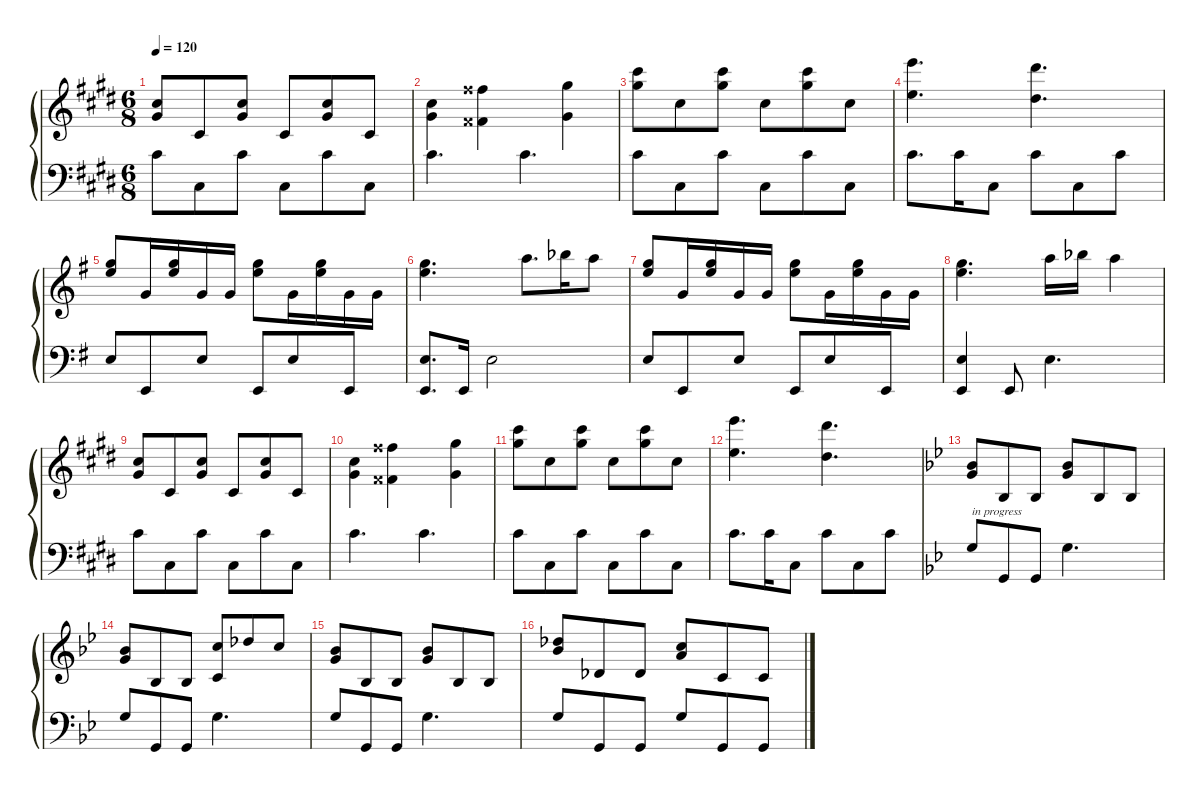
\defaultSystemsLayout 4
\hideDynamics
\bracketExtendMode groupsimilarinstruments
\singleTrackTrackNamePolicy hidden
\multiTrackTrackNamePolicy hidden
\otherSystemsTrackNameOrientation horizontal
\extendBarLines
\track ("Acoustic Piano (Staff 1)" "pno.") {instrument acousticgrandpiano}
\staff {score}
\tuning (E4 B3 G3 D3 A2 E2)
\ts (6 8)
\tempo 120
\clef g2
\ks c#minor
(9.1{acc #} 9.2{acc #}).8{dy ff beam Up beam merge} 6.3{acc #}.8{dy f beam Up beam merge} (9.1{acc #} 9.2{acc #}).8{beam Up beam split} 6.3{acc #}.8{beam Up beam merge} (9.1{acc #} 9.2{acc #}).8{dy ff beam Up beam merge} 6.3{acc #}.8{dy f beam Up beam merge} |
(9.1{acc #} 9.2{acc #}).4{dy fff beam merge} (15.1{acc x} 12.3{acc x}).4{dy ff beam merge} (16.1{acc #} 13.3{acc #}).4{dy fff beam merge} |
(21.1{acc #} 21.2{acc #}).8{dy f beam Down beam merge} 18.3{acc #}.8{dy ff beam Down beam merge} (21.1{acc #} 21.2{acc #}).8{dy f beam Down beam split} 18.3{acc #}.8{dy ff beam Down beam merge} (21.1{acc #} 21.2{acc #}).8{dy f beam Down beam merge} 18.3{acc #}.8{beam Down beam merge} |
(24.1{acc forcenatural} 21.3{acc forcenatural}).4{d dy fff beam Down beam merge} (23.1{acc #} 20.3{acc #}).4{d beam Down beam merge} |
\ks eminor
(15.1{acc forcenatural} 17.2{acc forcenatural}).8{dy f beam Up beam merge} 12.3{acc forcenatural}.16{beam Up beam merge} (15.1{acc forcenatural} 17.2{acc forcenatural}).16{beam Up beam merge} 12.3{acc forcenatural}.16{beam Up beam merge} 12.3{acc forcenatural}.16{beam Up beam split} (15.1{acc forcenatural} 17.2{acc forcenatural}).8{beam Down beam merge} 12.3{acc forcenatural}.16{beam Down beam merge} (15.1{acc forcenatural} 17.2{acc forcenatural}).16{beam Down beam merge} 12.3{acc forcenatural}.16{beam Up beam merge} 12.3{acc forcenatural}.16{beam Up beam merge} |
(15.1{acc forcenatural} 17.2{acc forcenatural}).4{d beam merge} 17.1{acc forcenatural}.8{d beam merge} 23.2{acc b}.16{beam merge} 17.1{acc forcenatural}.8{beam merge} |
(15.1{acc forcenatural} 17.2{acc forcenatural}).8{beam Up beam merge} 12.3{acc forcenatural}.16{beam Up beam merge} (15.1{acc forcenatural} 17.2{acc forcenatural}).16{beam Up beam merge} 12.3{acc forcenatural}.16{beam Up beam merge} 12.3{acc forcenatural}.16{beam Up beam split} (15.1{acc forcenatural} 17.2{acc forcenatural}).8{beam Down beam merge} 12.3{acc forcenatural}.16{beam Down beam merge} (15.1{acc forcenatural} 17.2{acc forcenatural}).16{beam Down beam merge} 12.3{acc forcenatural}.16{beam Up beam merge} 12.3{acc forcenatural}.16{beam Up beam merge} |
(15.1{acc forcenatural} 17.2{acc forcenatural}).4{d beam merge} 17.1{acc forcenatural}.16{beam merge} 23.2{acc b}.16{beam merge} 17.1{acc forcenatural}.4{beam merge} |
\ks c#minor
(9.1{acc #} 9.2{acc #}).8{dy ff beam Up beam merge} 6.3{acc #}.8{dy f beam Up beam merge} (9.1{acc #} 9.2{acc #}).8{beam Up beam split} 6.3{acc #}.8{beam Up beam merge} (9.1{acc #} 9.2{acc #}).8{dy ff beam Up beam merge} 6.3{acc #}.8{dy f beam Up beam merge} |
(9.1{acc #} 9.2{acc #}).4{dy fff beam merge} (15.1{acc x} 12.3{acc x}).4{dy ff beam merge} (16.1{acc #} 13.3{acc #}).4{dy fff beam merge} |
(21.1{acc #} 21.2{acc #}).8{dy f beam Down beam merge} 18.3{acc #}.8{dy ff beam Down beam merge} (21.1{acc #} 21.2{acc #}).8{dy f beam Down beam split} 18.3{acc #}.8{dy ff beam Down beam merge} (21.1{acc #} 21.2{acc #}).8{dy f beam Down beam merge} 18.3{acc #}.8{beam Down beam merge} |
(24.1{acc forcenatural} 21.3{acc forcenatural}).4{d dy fff beam Down beam merge} (23.1{acc #} 20.3{acc #}).4{d beam Down beam merge} |
\beaming (8 3 3)
\ks gminor
(8.2{acc forcenatural} 6.1{acc b}).8{dy ff beam merge} 8.4{acc b}.8{beam merge} 8.4{acc b}.8 (8.2{acc forcenatural} 6.1{acc b}).8{beam merge} 8.4{acc b}.8{beam merge} 8.4{acc b}.8 |
(6.1{acc b} 8.2{acc forcenatural}).8{dy fff beam merge} 8.4{acc b}.8{beam merge} 8.4{acc b}.8 (8.1{acc forcenatural} 5.3{acc forcenatural}).8 9.1{acc b}.8{dy f} 8.1{acc forcenatural}.8 |
(8.2{acc forcenatural} 6.1{acc b}).8{beam merge} 8.4{acc b}.8{beam merge} 8.4{acc b}.8 (8.2{acc forcenatural} 6.1{acc b}).8{dy ff beam merge} 8.4{acc b}.8{beam merge} 8.4{acc b}.8 |
(11.2{acc b} 9.1{acc b}).8{dy f} 6.3{acc b}.8{dy mf} 6.3{acc b}.8{dy mp} (10.2{acc forcenatural} 8.1{acc forcenatural}).8{dy fff beam merge} 5.3{acc forcenatural}.8{beam merge} 5.3{acc forcenatural}.8
\staff {score}
\tuning (G2 D2 A1 E1 B0)
\clef f4
\ottava regular
\simile none
\ks c#minor
6.1{acc #}.8{ot 8vb dy mf} 4.3{acc #}.8{ot 8vb} 6.1{acc #}.8{ot 8vb dy f} 4.3{acc #}.8{ot 8vb} 6.1{acc #}.8{ot 8vb} 4.3{acc #}.8{ot 8vb} |
6.1{acc #}.4{d ot 8vb} 6.1{acc #}.4{d ot 8vb dy fff} |
6.1{acc #}.8{ot 8vb dy ff} 4.3{acc #}.8{ot 8vb dy f} 6.1{acc #}.8{ot 8vb} 4.3{acc #}.8{ot 8vb} 6.1{acc #}.8{ot 8vb dy ff} 4.3{acc #}.8{ot 8vb dy f} |
6.1{acc #}.8{d ot 8vb dy ff} 6.1{acc #}.16{ot 8vb dy f} 4.3{acc #}.8{ot 8vb} 6.1{acc #}.8{ot 8vb} 4.3{acc #}.8{ot 8vb} 6.1{acc #}.8{ot 8vb} |
\ks eminor
2.2{acc forcenatural}.8{ot 8vb dy ff} 0.4{acc forcenatural}.8{ot 8vb dy f} 2.2{acc forcenatural}.8{ot 8vb} 0.4{acc forcenatural}.8{ot 8vb} 2.2{acc forcenatural}.8{ot 8vb} 0.4{acc forcenatural}.8{ot 8vb dy mf} |
(2.2{acc forcenatural} 0.4{acc forcenatural}).8{d ot 8vb} 0.4{acc forcenatural}.16{ot 8vb dy f} 2.2{acc forcenatural}.2{ot 8vb} |
2.2{acc forcenatural}.8{ot 8vb dy ff} 0.4{acc forcenatural}.8{ot 8vb dy f} 2.2{acc forcenatural}.8{ot 8vb} 0.4{acc forcenatural}.8{ot 8vb} 2.2{acc forcenatural}.8{ot 8vb} 0.4{acc forcenatural}.8{ot 8vb dy mf} |
(2.2{acc forcenatural} 0.4{acc forcenatural}).4{ot 8vb} 0.4{acc forcenatural}.8{ot 8vb dy f} 2.2{acc forcenatural}.4{d ot 8vb} |
\ks c#minor
6.1{acc #}.8{ot 8vb dy mf} 4.3{acc #}.8{ot 8vb} 6.1{acc #}.8{ot 8vb dy f} 4.3{acc #}.8{ot 8vb} 6.1{acc #}.8{ot 8vb} 4.3{acc #}.8{ot 8vb} |
6.1{acc #}.4{d ot 8vb} 6.1{acc #}.4{d ot 8vb dy fff} |
6.1{acc #}.8{ot 8vb dy ff} 4.3{acc #}.8{ot 8vb dy f} 6.1{acc #}.8{ot 8vb} 4.3{acc #}.8{ot 8vb} 6.1{acc #}.8{ot 8vb dy ff} 4.3{acc #}.8{ot 8vb dy f} |
6.1{acc #}.8{d ot 8vb dy ff} 6.1{acc #}.16{ot 8vb dy f} 4.3{acc #}.8{ot 8vb} 6.1{acc #}.8{ot 8vb} 4.3{acc #}.8{ot 8vb} 6.1{acc #}.8{ot 8vb} |
\ks gminor
5.2{acc forcenatural}.8{ot 8vb txt "in progress" dy ff} 3.4{acc forcenatural}.8{ot 8vb dy mf} 3.4{acc forcenatural}.8{ot 8vb dy f} 15.4{acc forcenatural}.4{d ot 8vb dy ff} |
10.3{acc forcenatural}.8{ot 8vb} 3.4{acc forcenatural}.8{ot 8vb dy mp} 3.4{acc forcenatural}.8{ot 8vb dy mf} 0.1{acc forcenatural}.4{d ot 8vb dy fff} |
5.2{acc forcenatural}.8{ot 8vb dy ff} 3.4{acc forcenatural}.8{ot 8vb dy mf} 3.4{acc forcenatural}.8{ot 8vb dy f} 15.4{acc forcenatural}.4{d ot 8vb dy ff} |
0.1{acc forcenatural}.8{ot 8vb dy f} 3.4{acc forcenatural}.8{ot 8vb dy mf} 3.4{acc forcenatural}.8{ot 8vb} 0.1{acc forcenatural}.8{ot 8vb dy ff} 3.4{acc forcenatural}.8{ot 8vb dy mf} 3.4{acc forcenatural}.8{ot 8vb dy ppp}
